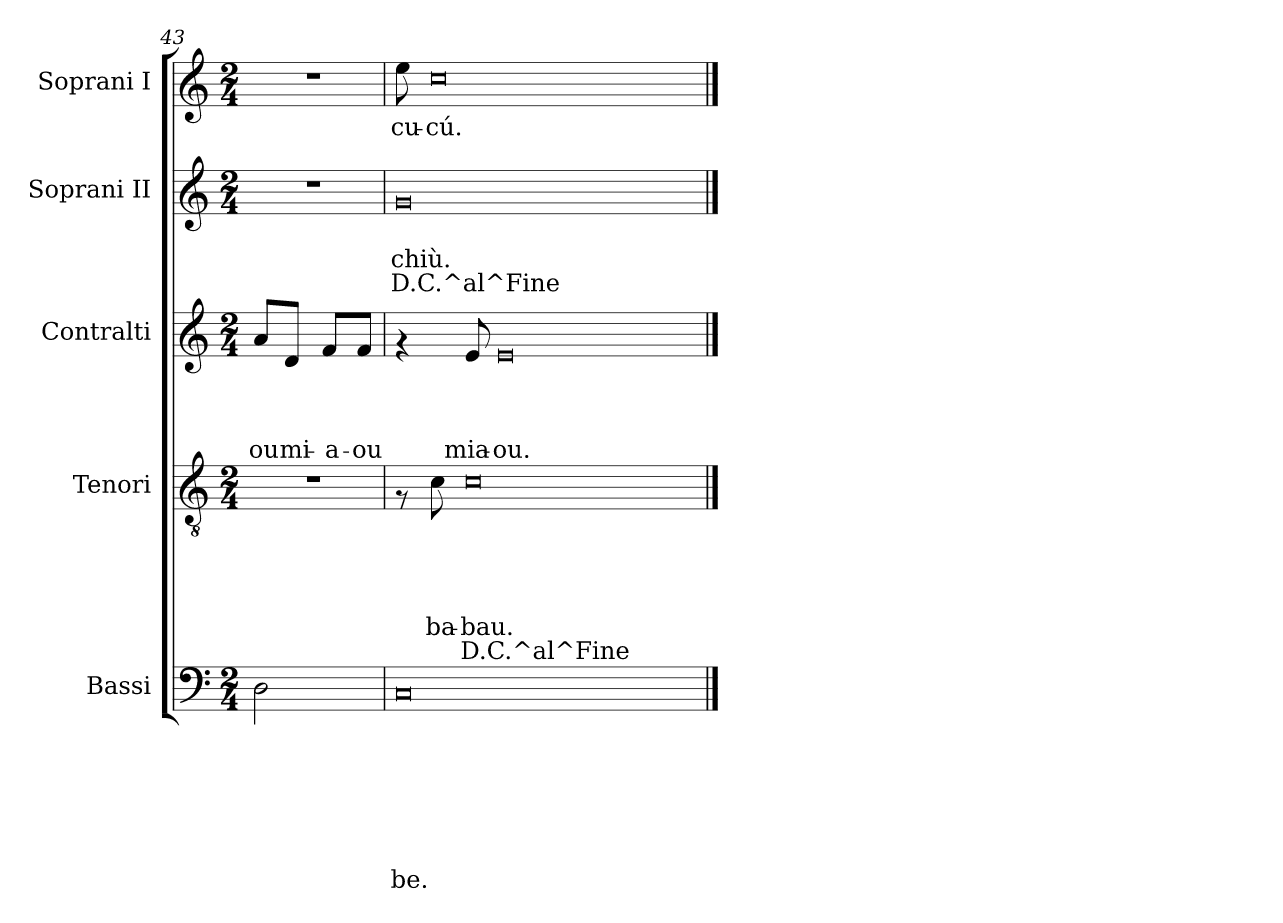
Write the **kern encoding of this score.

**kern	**text	**text	**text	**text	**text	**text	**text	**kern	**text	**text	**text	**text	**text	**text	**kern	**text	**text	**text	**text	**kern	**text	**text	**text	**kern	**text
*part5	*part5	*part5	*part5	*part5	*part5	*part5	*part5	*part4	*part4	*part4	*part4	*part4	*part4	*part4	*part3	*part3	*part3	*part3	*part3	*part2	*part2	*part2	*part2	*part1	*part1
*staff5	*staff5	*staff5	*staff5	*staff5	*staff5	*staff5	*staff5	*staff4	*staff4	*staff4	*staff4	*staff4	*staff4	*staff4	*staff3	*staff3	*staff3	*staff3	*staff3	*staff2	*staff2	*staff2	*staff2	*staff1	*staff1
*I"Bassi	*	*	*	*	*	*	*	*I"Tenori	*	*	*	*	*	*	*I"Contralti	*	*	*	*	*I"Soprani II	*	*	*	*I"Soprani I	*
*clefF4	*	*	*	*	*	*	*	*clefGv2	*	*	*	*	*	*	*clefG2	*	*	*	*	*clefG2	*	*	*	*clefG2	*
*k[]	*	*	*	*	*	*	*	*k[]	*	*	*	*	*	*	*k[]	*	*	*	*	*k[]	*	*	*	*k[]	*
*C:	*	*	*	*	*	*	*	*C:	*	*	*	*	*	*	*C:	*	*	*	*	*C:	*	*	*	*C:	*
*M2/4	*	*	*	*	*	*	*	*M2/4	*	*	*	*	*	*	*M2/4	*	*	*	*	*M2/4	*	*	*	*M2/4	*
=43	=43	=43	=43	=43	=43	=43	=43	=43	=43	=43	=43	=43	=43	=43	=43	=43	=43	=43	=43	=43	=43	=43	=43	=43	=43
!	!	!	!	!	!	!	!	!	!	!	!	!	!	!	!	!	!	!	!LO:LY:b	!	!	!	!	!	!
2D\	.	.	.	.	.	.	.	2r	.	.	.	.	.	.	8a/L	.	.	.	-ou	2r	.	.	.	2r	.
!	!	!	!	!	!	!	!	!	!	!	!	!	!	!	!	!	!	!	!LO:LY:b	!	!	!	!	!	!
.	.	.	.	.	.	.	.	.	.	.	.	.	.	.	8d/J	.	.	.	mi-	.	.	.	.	.	.
!	!	!	!	!	!	!	!	!	!	!	!	!	!	!	!	!	!	!	!LO:LY:b	!	!	!	!	!	!
.	.	.	.	.	.	.	.	.	.	.	.	.	.	.	8f/L	.	.	.	-a-	.	.	.	.	.	.
!	!	!	!	!	!	!	!	!	!	!	!	!	!	!	!	!	!	!	!LO:LY:b	!	!	!	!	!	!
.	.	.	.	.	.	.	.	.	.	.	.	.	.	.	8f/J	.	.	.	-ou	.	.	.	.	.	.
=44	=44	=44	=44	=44	=44	=44	=44	=44	=44	=44	=44	=44	=44	=44	=44	=44	=44	=44	=44	=44	=44	=44	=44	=44	=44
!	!	!	!	!	!	!	!LO:LY:b	!	!	!	!	!	!	!	!	!	!	!	!	!	!	!LO:LY:b	!LO:LY:b	!	!LO:LY:b
0C	.	.	.	.	.	.	-be.	8rF	.	.	.	.	.	.	4rf	.	.	.	.	0g	.	chiù.	D.C.^al^Fine	8ee\	cu-
!	!	!	!	!	!	!	!	!	!	!	!	!	!LO:LY:b	!	!	!	!	!	!	!	!	!	!	!	!LO:LY:b
.	.	.	.	.	.	.	.	8c\	.	.	.	.	ba-	.	.	.	.	.	.	.	.	.	.	0cc	-cú.
!	!	!	!	!	!	!	!	!	!	!	!	!	!LO:LY:b	!LO:LY:b	!	!	!	!	!LO:LY:b	!	!	!	!	!	!
.	.	.	.	.	.	.	.	0c	.	.	.	.	-bau.	D.C.^al^Fine	8e/	.	.	.	mia-	.	.	.	.	.	.
!	!	!	!	!	!	!	!	!	!	!	!	!	!	!	!	!	!	!	!LO:LY:b	!	!	!	!	!	!
.	.	.	.	.	.	.	.	.	.	.	.	.	.	.	0e	.	.	.	-ou.	.	.	.	.	.	.
4.ryy	.	.	.	.	.	.	.	.	.	.	.	.	.	.	.	.	.	.	.	4.ryy	.	.	.	.	.
.	.	.	.	.	.	.	.	.	.	.	.	.	.	.	.	.	.	.	.	.	.	.	.	4ryy	.
.	.	.	.	.	.	.	.	8ryy	.	.	.	.	.	.	.	.	.	.	.	.	.	.	.	.	.
==	==	==	==	==	==	==	==	==	==	==	==	==	==	==	==	==	==	==	==	==	==	==	==	==	==
*-	*-	*-	*-	*-	*-	*-	*-	*-	*-	*-	*-	*-	*-	*-	*-	*-	*-	*-	*-	*-	*-	*-	*-	*-	*-
